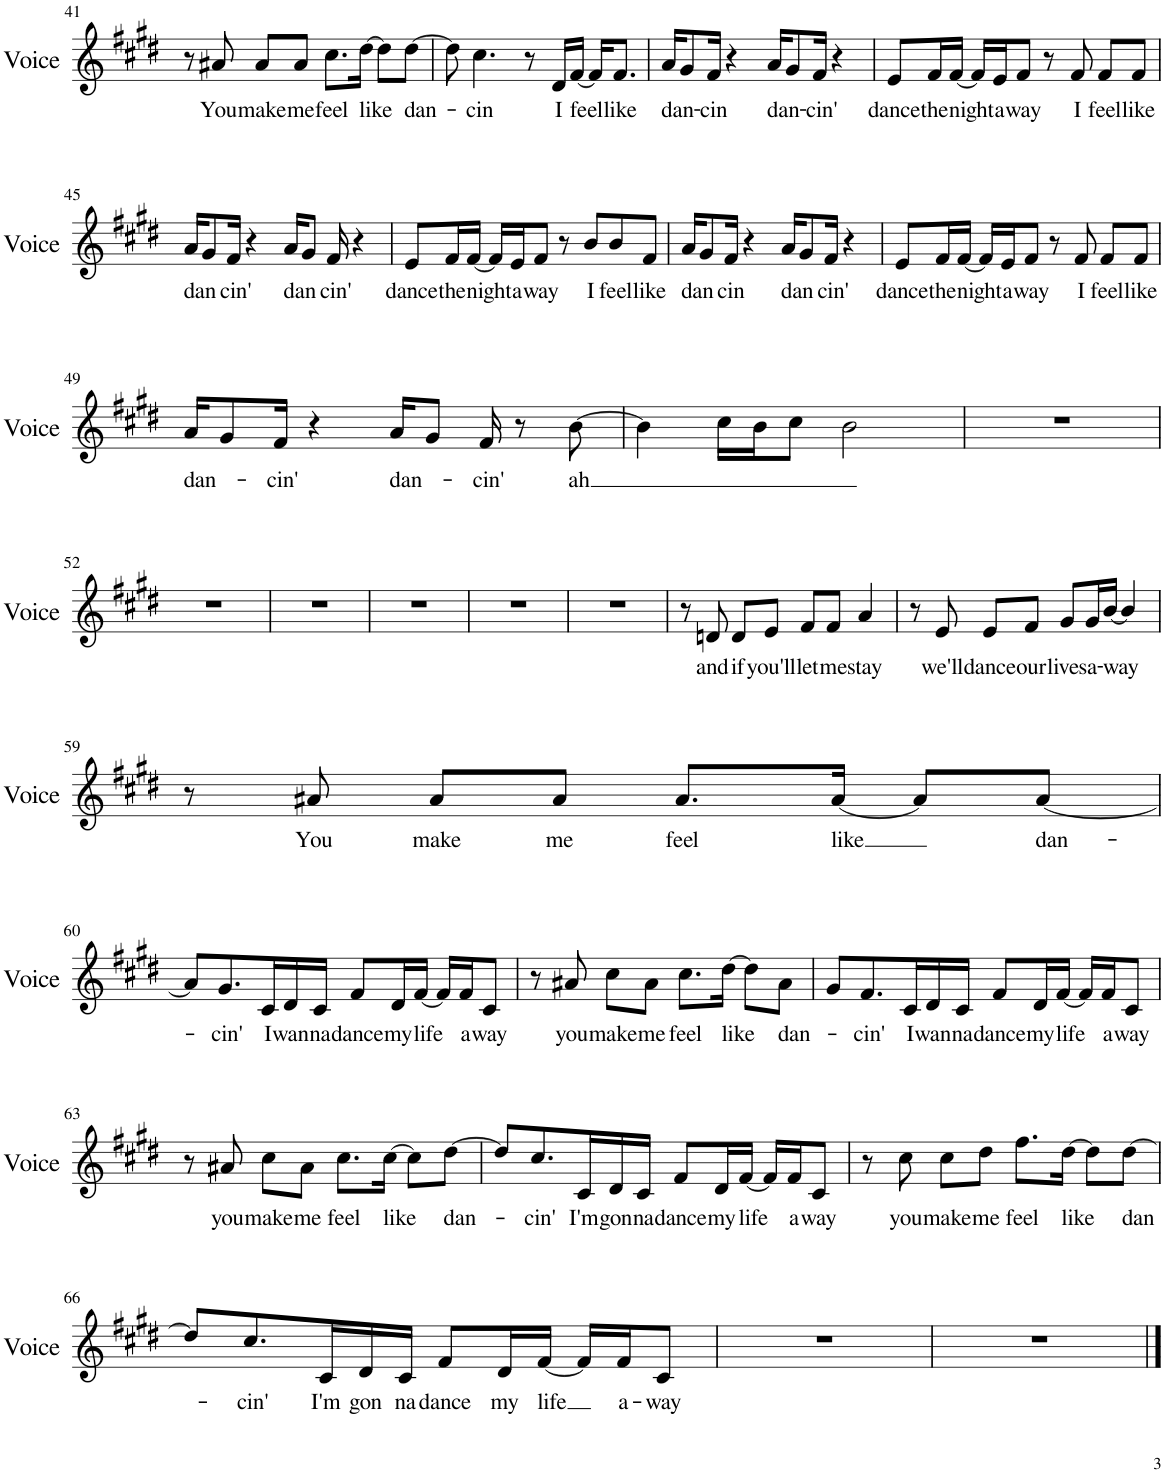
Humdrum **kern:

**kern	**text
*part1	*part1
*staff1	*staff1
*I"Voice	*
*I'Voice	*
!!LO:PB:g=z
*clefG2	*
*k[f#c#g#d#]	*
*M4/4	*
=41	=41
8r	.
!	!LO:LY:b
8a#X/	You
!	!LO:LY:b
8a#/L	make
!	!LO:LY:b
8a#/J	me
!	!LO:LY:b
8.cc#\L	feel
!	!LO:LY:b
[16dd#\Jk	like
8dd#\L]	.
!	!LO:LY:b
[8dd#\J	dan-
=42	=42
8dd#\]	.
!	!LO:LY:b
4.cc#\	-cin
8r	.
!	!LO:LY:b
16d#/LL	I
!	!LO:LY:b
[16f#/JJ	feel
16f#/KL]	.
!	!LO:LY:b
8.f#/J	like
=43	=43
!	!LO:LY:b
16a/KL	dan-
8g#/	.
!	!LO:LY:b
16f#/Jk	-cin
4r	.
!	!LO:LY:b
16a/KL	dan-
8g#/	.
!	!LO:LY:b
16f#/Jk	-cin'
4r	.
=44	=44
!	!LO:LY:b
8e/L	dance
!	!LO:LY:b
16f#/L	the
!	!LO:LY:b
[16f#/JJ	night
16f#/LL]	.
!	!LO:LY:b
16e/J	a-
!	!LO:LY:b
8f#/J	-way
8r	.
!	!LO:LY:b
8f#/	I
!	!LO:LY:b
8f#/L	feel
!	!LO:LY:b
8f#/J	like
!!LO:LB:g=z
=45	=45
!	!LO:LY:b
16a/KL	dan-
8g#/	.
!	!LO:LY:b
16f#/Jk	-cin'
4r	.
!	!LO:LY:b
16a/KL	dan-
8g#/J	.
!	!LO:LY:b
16f#/	-cin'
4r	.
=46	=46
!	!LO:LY:b
8e/L	dance
!	!LO:LY:b
16f#/L	the
!	!LO:LY:b
[16f#/JJ	night
16f#/LL]	.
!	!LO:LY:b
16e/J	a-
!	!LO:LY:b
8f#/J	-way
8r	.
!	!LO:LY:b
8b/L	I
!	!LO:LY:b
8b/	feel
!	!LO:LY:b
8f#/J	like
=47	=47
!	!LO:LY:b
16a/KL	dan-
8g#/	.
!	!LO:LY:b
16f#/Jk	-cin
4r	.
!	!LO:LY:b
16a/KL	dan-
8g#/	.
!	!LO:LY:b
16f#/Jk	-cin'
4r	.
=48	=48
!	!LO:LY:b
8e/L	dance
!	!LO:LY:b
16f#/L	the
!	!LO:LY:b
[16f#/JJ	night
16f#/LL]	.
!	!LO:LY:b
16e/J	a-
!	!LO:LY:b
8f#/J	-way
8r	.
!	!LO:LY:b
8f#/	I
!	!LO:LY:b
8f#/L	feel
!	!LO:LY:b
8f#/J	like
!!LO:LB:g=z
=49	=49
!	!LO:LY:b
16a/KL	dan-
8g#/	.
!	!LO:LY:b
16f#/Jk	-cin'
4r	.
!	!LO:LY:b
16a/KL	dan-
8g#/J	.
!	!LO:LY:b
16f#/	-cin'
8r	.
!	!LO:LY:b
[8b\	ah
=50	=50
4b\]	.
16cc#\LL	.
16b\J	.
8cc#\J	.
2b\	.
=51	=51
1r	.
!!LO:LB:g=z
=52	=52
1r	.
=53	=53
1r	.
=54	=54
1r	.
=55	=55
1r	.
=56	=56
1r	.
=57	=57
8r	.
!	!LO:LY:b
8dn/	and
!	!LO:LY:b
8d/L	if
!	!LO:LY:b
8e/J	you'll
!	!LO:LY:b
8f#/L	let
!	!LO:LY:b
8f#/J	me
!	!LO:LY:b
4a/	stay
=58	=58
8r	.
!	!LO:LY:b
8e/	we'll
!	!LO:LY:b
8e/L	dance
!	!LO:LY:b
8f#/J	our
!	!LO:LY:b
8g#/L	lives
!	!LO:LY:b
16g#/L	a-
!	!LO:LY:b
[16b/JJ	-way
4b/]	.
!!LO:LB:g=z
=59	=59
8r	.
!	!LO:LY:b
8a#X/	You
!	!LO:LY:b
8a#/L	make
!	!LO:LY:b
8a#/J	me
!	!LO:LY:b
8.a#/L	feel
!	!LO:LY:b
[16a#/Jk	like
8a#/L]	.
!	!LO:LY:b
[8a#/J	dan-
!!LO:LB:g=z
=60	=60
8a#/L]	.
!	!LO:LY:b
8.g#/	-cin'
!	!LO:LY:b
16c#/L	I
!	!LO:LY:b
16d#/	wan-
!	!LO:LY:b
16c#/JJ	-na
!	!LO:LY:b
8f#/L	dance
!	!LO:LY:b
16d#/L	my
!	!LO:LY:b
[16f#/JJ	life
16f#/LL]	.
!	!LO:LY:b
16f#/J	a-
!	!LO:LY:b
8c#/J	-way
=61	=61
8r	.
!	!LO:LY:b
8a#X/	you
!	!LO:LY:b
8cc#\L	make
!	!LO:LY:b
8a#\J	me
!	!LO:LY:b
8.cc#\L	feel
!	!LO:LY:b
[16dd#\Jk	like
8dd#\L]	.
!	!LO:LY:b
8a#\J	dan-
=62	=62
8g#/L	.
!	!LO:LY:b
8.f#/	-cin'
!	!LO:LY:b
16c#/L	I
!	!LO:LY:b
16d#/	wan-
!	!LO:LY:b
16c#/JJ	-na
!	!LO:LY:b
8f#/L	dance
!	!LO:LY:b
16d#/L	my
!	!LO:LY:b
[16f#/JJ	life
16f#/LL]	.
!	!LO:LY:b
16f#/J	a-
!	!LO:LY:b
8c#/J	-way
!!LO:LB:g=z
=63	=63
8r	.
!	!LO:LY:b
8a#X/	you
!	!LO:LY:b
8cc#\L	make
!	!LO:LY:b
8a#\J	me
!	!LO:LY:b
8.cc#\L	feel
!	!LO:LY:b
[16cc#\Jk	like
8cc#\L]	.
!	!LO:LY:b
[8dd#\J	dan-
=64	=64
8dd#/L]	.
!	!LO:LY:b
8.cc#/	-cin'
!	!LO:LY:b
16c#/L	I'm
!	!LO:LY:b
16d#/	gon
!	!LO:LY:b
16c#/JJ	na
!	!LO:LY:b
8f#/L	dance
!	!LO:LY:b
16d#/L	my
!	!LO:LY:b
[16f#/JJ	life
16f#/LL]	.
!	!LO:LY:b
16f#/J	a
!	!LO:LY:b
8c#/J	way
=65	=65
8r	.
!	!LO:LY:b
8cc#\	you
!	!LO:LY:b
8cc#\L	make
!	!LO:LY:b
8dd#\J	me
!	!LO:LY:b
8.ff#\L	feel
!	!LO:LY:b
[16dd#\Jk	like
8dd#\L]	.
!	!LO:LY:b
[8dd#\J	dan-
!!LO:LB:g=z
=66	=66
8dd#/L]	.
!	!LO:LY:b
8.cc#/	-cin'
!	!LO:LY:b
16c#/L	I'm
!	!LO:LY:b
16d#/	gon
!	!LO:LY:b
16c#/JJ	na
!	!LO:LY:b
8f#/L	dance
!	!LO:LY:b
16d#/L	my
!	!LO:LY:b
[16f#/JJ	life
16f#/LL]	.
!	!LO:LY:b
16f#/J	a-
!	!LO:LY:b
8c#/J	-way
=67	=67
1r	.
=68	=68
1r	.
==	==
*-	*-
